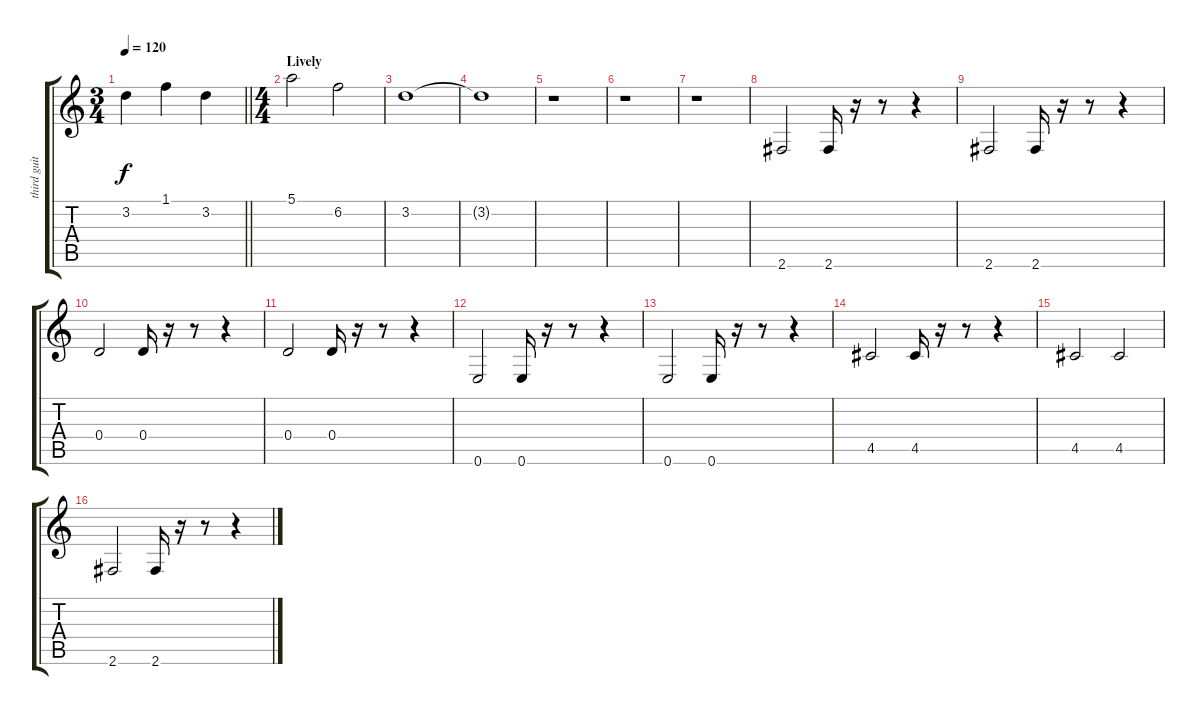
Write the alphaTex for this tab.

\track ("third guitar" "third guit") {instrument acousticguitarsteel}
\staff {score tabs}
\tuning (E4 B3 G3 D3 A2 E2) {hide}
\ts (3 4)
\tempo 120
\clef g2
\barLineRight lightlight
\ks c
3.2{t}.4{dy f} 1.1.4 3.2.4 |
\ts (4 4)
\section ("" "Lively")
5.1.2 6.2.2 |
3.2.1 |
3.2{t}.1 |
r.1 |
r.1 |
r.1 |
2.6.2 2.6.16 r.16 r.8 r.4 |
2.6.2 2.6.16 r.16 r.8 r.4 |
0.4.2 0.4.16 r.16 r.8 r.4 |
0.4.2 0.4.16 r.16 r.8 r.4 |
0.6.2 0.6.16 r.16 r.8 r.4 |
0.6.2 0.6.16 r.16 r.8 r.4 |
4.5.2 4.5.16 r.16 r.8 r.4 |
4.5.2 4.5.2 |
2.6.2 2.6.16 r.16 r.8 r.4
